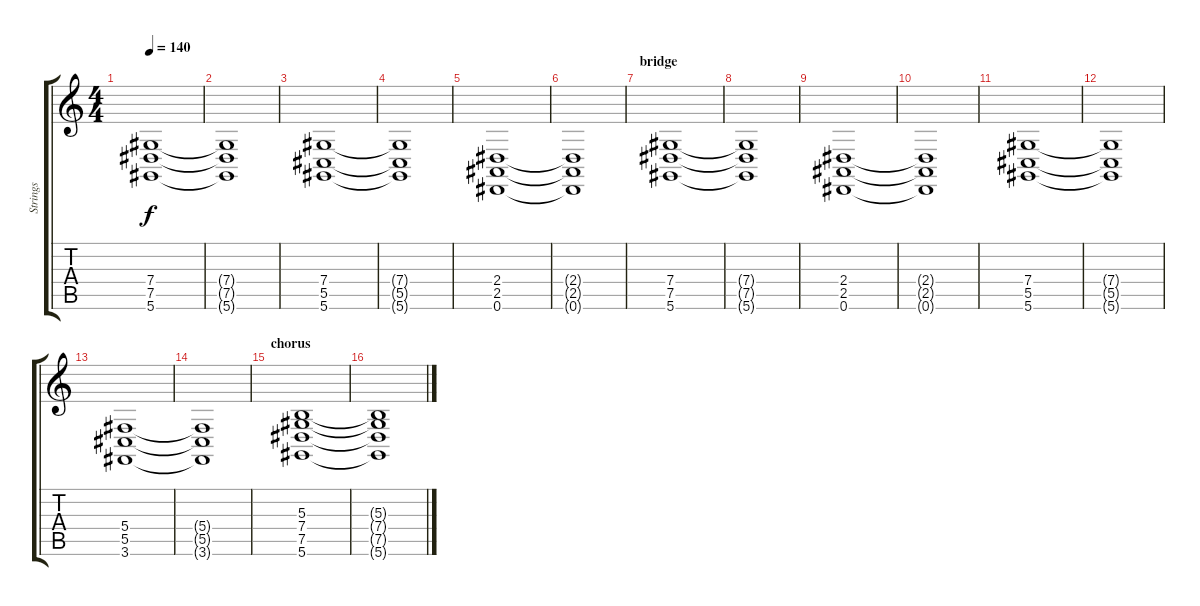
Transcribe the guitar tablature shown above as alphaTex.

\track ("Strings" "Strings") {instrument stringensemble2}
\staff {score tabs}
\tuning (Eb4 Bb3 Gb3 Db3 Ab2 Eb2) {hide}
\ts (4 4)
\tempo 140
\clef g2
\ks c
(7.4 7.5 5.6).1{dy f} |
(7.4{t} 7.5{t} 5.6{t}).1 |
(7.4 5.5 5.6).1 |
(7.4{t} 5.5{t} 5.6{t}).1 |
(2.4 2.5 0.6).1 |
(2.4{t} 2.5{t} 0.6{t}).1 |
\section ("" "bridge")
(7.4 7.5 5.6).1 |
(7.4{t} 7.5{t} 5.6{t}).1 |
(2.4 2.5 0.6).1 |
(2.4{t} 2.5{t} 0.6{t}).1 |
(7.4 5.5 5.6).1 |
(7.4{t} 5.5{t} 5.6{t}).1 |
(5.4 5.5 3.6).1 |
(5.4{t} 5.5{t} 3.6{t}).1 |
\section ("" "chorus")
(5.3 7.4 7.5 5.6).1 |
(5.3{t} 7.4{t} 7.5{t} 5.6{t}).1
